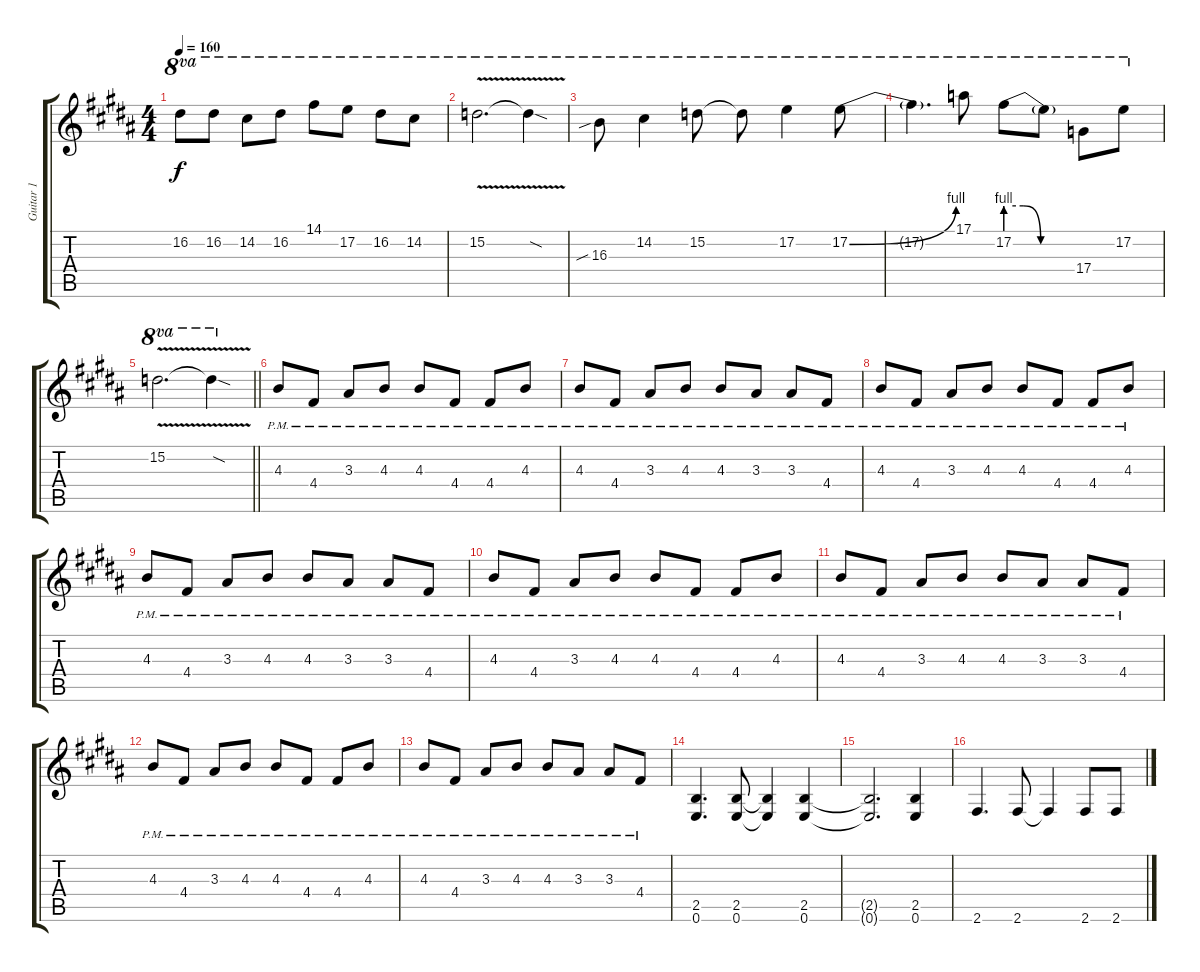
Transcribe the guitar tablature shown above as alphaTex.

\track ("Guitar 1" "Guitar 1") {instrument distortionguitar}
\staff {score tabs}
\tuning (E4 B3 G3 D3 A2 E2) {hide}
\ts (4 4)
\tempo 160
\clef g2
\ks b
16.2{t}.8{ot 8va dy f} 16.2.8{ot 8va} 14.2.8{ot 8va} 16.2.8{ot 8va} 14.1.8{ot 8va} 17.2.8{ot 8va} 16.2.8{ot 8va} 14.2.8{ot 8va} |
15.2{v}.2{d ot 8va} 15.2{sod t}.4{ot 8va} |
16.3{sib}.8{ot 8va} 14.2.4{ot 8va} 15.2.8{ot 8va} 15.2{t}.8{ot 8va} 17.2.4{ot 8va} 17.2{be (bend 0 0 60 4)}.8{ot 8va} |
17.2{t}.4{d ot 8va} 17.1.8{ot 8va} 17.2{be (custom 0 4 15 4 30 0 60 0)}.8{ot 8va} 17.2{t}.8{ot 8va} 17.4.8{ot 8va} 17.2.8{ot 8va} |
\barLineRight lightlight
15.2{v}.2{d ot 8va} 15.2{sod t}.4{ot 8va} |
4.3{pm}.8{instrument distortionguitar} 4.4{pm}.8 3.3{pm}.8 4.3{pm}.8 4.3{pm}.8 4.4{pm}.8 4.4{pm}.8 4.3{pm}.8 |
4.3{pm}.8 4.4{pm}.8 3.3{pm}.8 4.3{pm}.8 4.3{pm}.8 3.3{pm}.8 3.3{pm}.8 4.4{pm}.8 |
4.3{pm}.8 4.4{pm}.8 3.3{pm}.8 4.3{pm}.8 4.3{pm}.8 4.4{pm}.8 4.4{pm}.8 4.3{pm}.8 |
4.3{pm}.8 4.4{pm}.8 3.3{pm}.8 4.3{pm}.8 4.3{pm}.8 3.3{pm}.8 3.3{pm}.8 4.4{pm}.8 |
4.3{pm}.8 4.4{pm}.8 3.3{pm}.8 4.3{pm}.8 4.3{pm}.8 4.4{pm}.8 4.4{pm}.8 4.3{pm}.8 |
4.3{pm}.8 4.4{pm}.8 3.3{pm}.8 4.3{pm}.8 4.3{pm}.8 3.3{pm}.8 3.3{pm}.8 4.4{pm}.8 |
4.3{pm}.8 4.4{pm}.8 3.3{pm}.8 4.3{pm}.8 4.3{pm}.8 4.4{pm}.8 4.4{pm}.8 4.3{pm}.8 |
4.3{pm}.8 4.4{pm}.8 3.3{pm}.8 4.3{pm}.8 4.3{pm}.8 3.3{pm}.8 3.3{pm}.8 4.4{pm}.8 |
(2.5 0.6).4{d} (2.5 0.6).8 (2.5{t} 0.6{t}).4 (2.5 0.6).4 |
(2.5{t} 0.6{t}).2{d} (2.5 0.6).4 |
2.6.4{d} 2.6.8 2.6{t}.4 2.6.8 2.6.8
